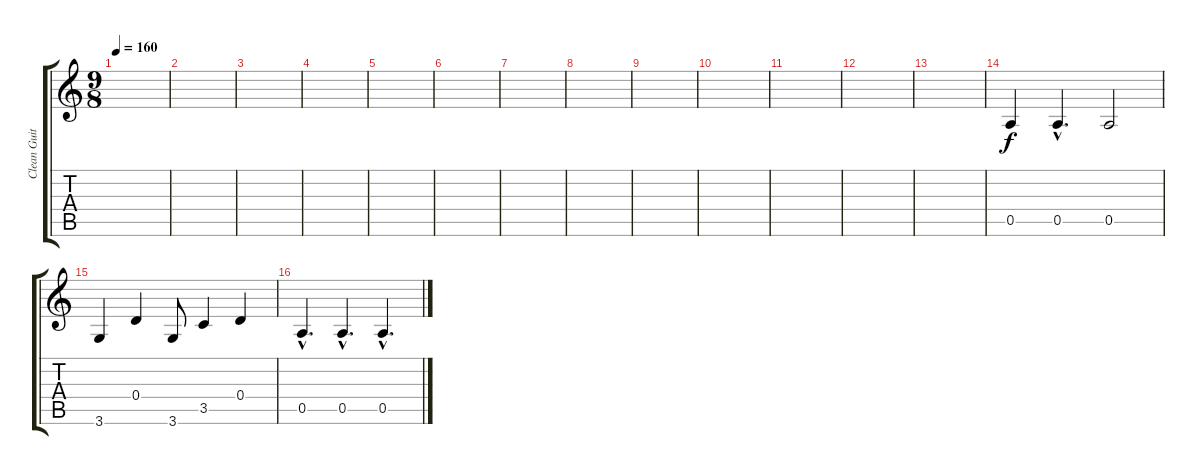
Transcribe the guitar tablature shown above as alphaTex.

\track ("Clean Guitar" "Clean Guit") {instrument electricguitarjazz}
\staff {score tabs}
\tuning (E4 B3 G3 D3 A2 E2) {hide}
\ts (9 8)
\tempo 160
\clef g2
\ks c
|
|
|
|
|
|
|
|
|
|
|
|
|
0.5.4 0.5{hac}.4{d} 0.5.2 |
3.6.4 0.4.4 3.6.8 3.5.4 0.4.4 |
0.5{hac}.4{d} 0.5{hac}.4{d} 0.5{hac}.4{d}
